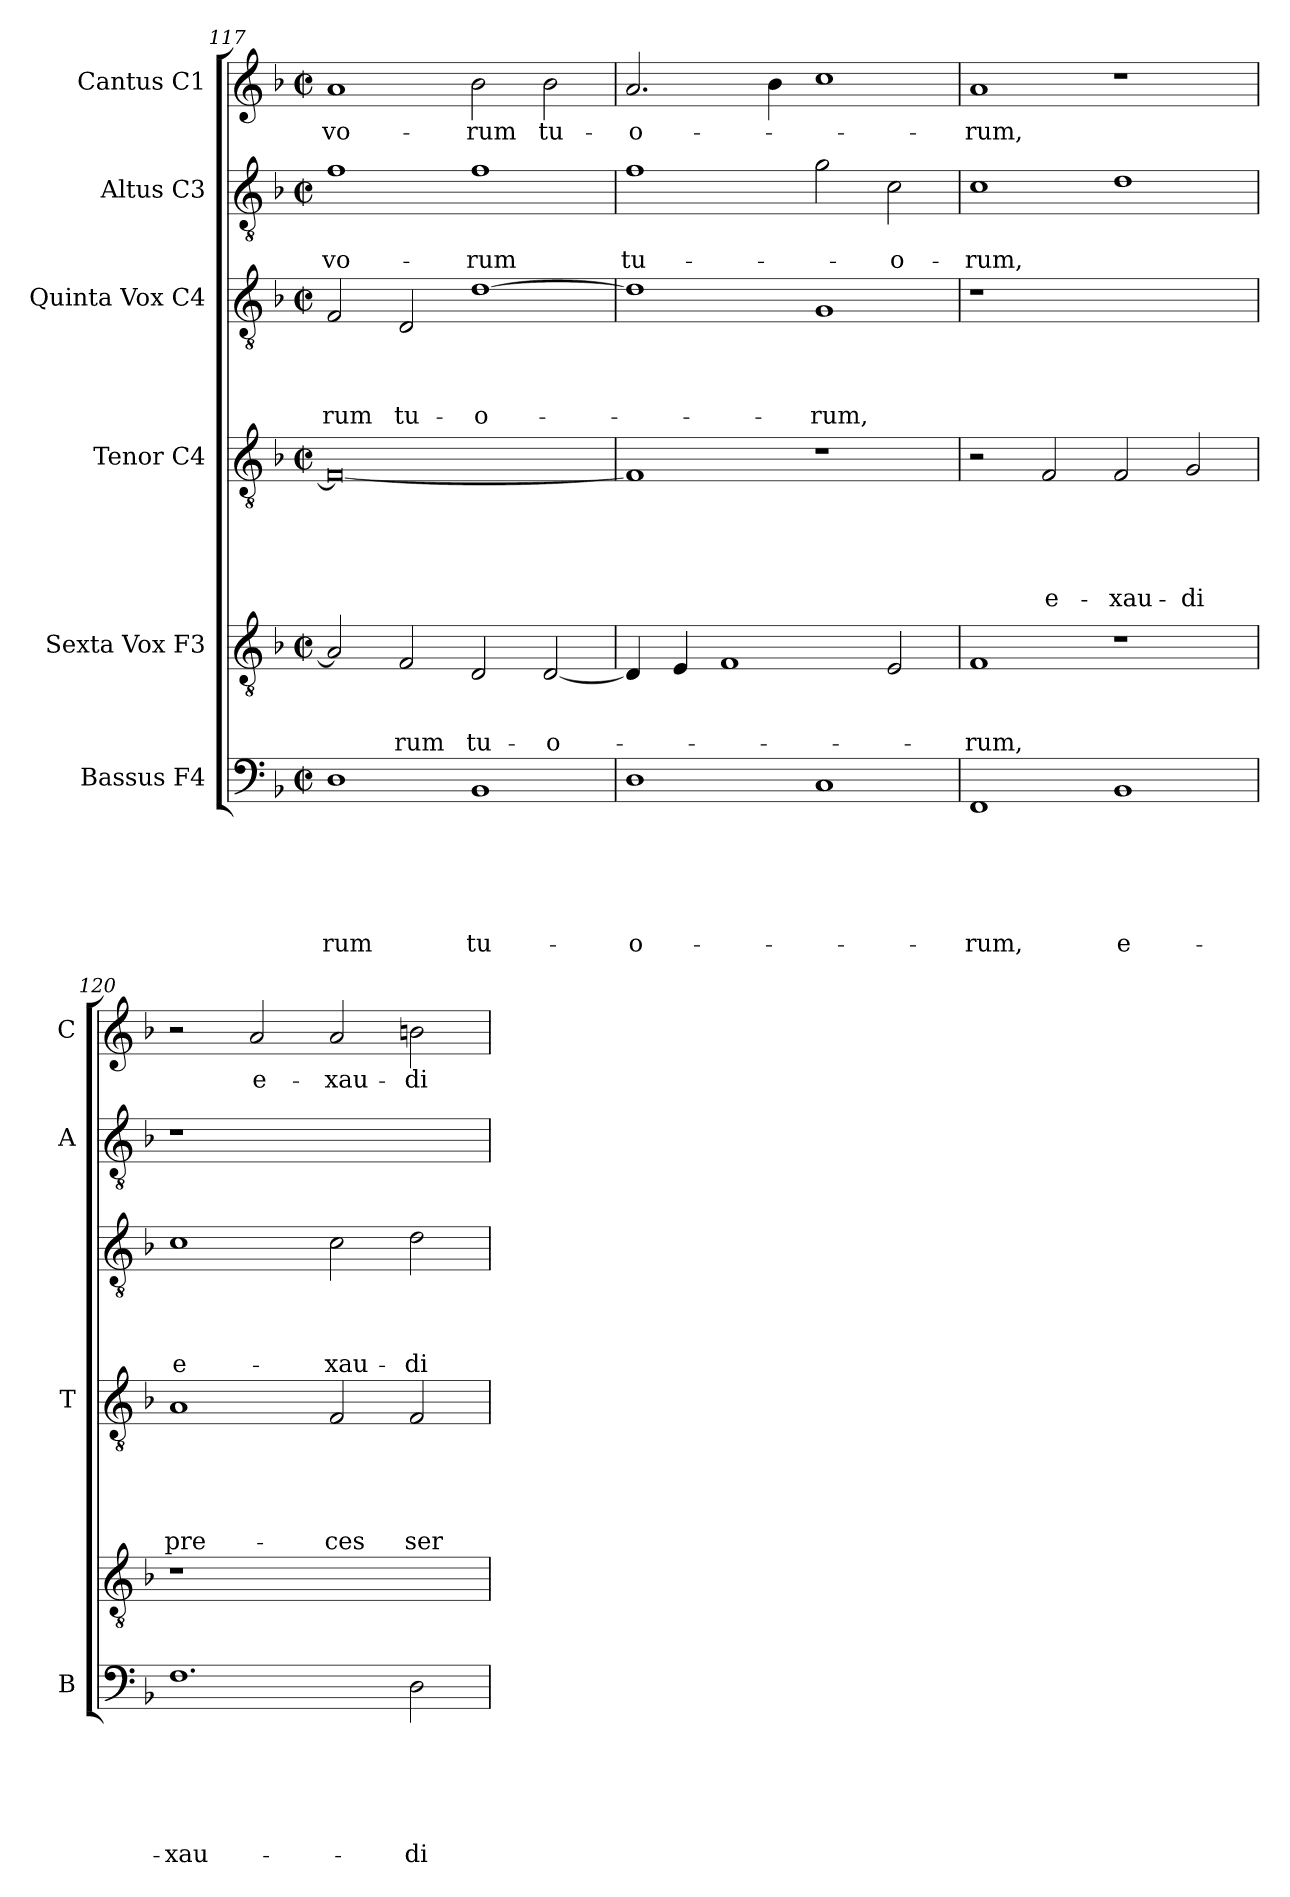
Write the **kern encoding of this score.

**kern	**text	**text	**text	**text	**text	**text	**kern	**text	**text	**text	**kern	**text	**text	**text	**text	**text	**kern	**text	**text	**text	**text	**kern	**text	**text	**kern	**text
*part6	*part6	*part6	*part6	*part6	*part6	*part6	*part5	*part5	*part5	*part5	*part4	*part4	*part4	*part4	*part4	*part4	*part3	*part3	*part3	*part3	*part3	*part2	*part2	*part2	*part1	*part1
*staff6	*staff6	*staff6	*staff6	*staff6	*staff6	*staff6	*staff5	*staff5	*staff5	*staff5	*staff4	*staff4	*staff4	*staff4	*staff4	*staff4	*staff3	*staff3	*staff3	*staff3	*staff3	*staff2	*staff2	*staff2	*staff1	*staff1
*I"Bassus F4	*	*	*	*	*	*	*I"Sexta Vox F3	*	*	*	*I"Tenor C4	*	*	*	*	*	*I"Quinta Vox C4	*	*	*	*	*I"Altus C3	*	*	*I"Cantus C1	*
*I'B	*	*	*	*	*	*	*	*	*	*	*I'T	*	*	*	*	*	*	*	*	*	*	*I'A	*	*	*I'C	*
*clefF4	*	*	*	*	*	*	*clefGv2	*	*	*	*clefGv2	*	*	*	*	*	*clefGv2	*	*	*	*	*clefGv2	*	*	*clefG2	*
*k[b-]	*	*	*	*	*	*	*k[b-]	*	*	*	*k[b-]	*	*	*	*	*	*k[b-]	*	*	*	*	*k[b-]	*	*	*k[b-]	*
*F:	*	*	*	*	*	*	*F:	*	*	*	*F:	*	*	*	*	*	*F:	*	*	*	*	*F:	*	*	*F:	*
*M2/2	*	*	*	*	*	*	*M2/2	*	*	*	*M2/2	*	*	*	*	*	*M2/2	*	*	*	*	*M2/2	*	*	*M2/2	*
*met(c|)	*	*	*	*	*	*	*met(c|)	*	*	*	*met(c|)	*	*	*	*	*	*met(c|)	*	*	*	*	*met(c|)	*	*	*met(c|)	*
=117	=117	=117	=117	=117	=117	=117	=117	=117	=117	=117	=117	=117	=117	=117	=117	=117	=117	=117	=117	=117	=117	=117	=117	=117	=117	=117
!	!	!	!	!	!	!LO:LY:b	!	!	!	!	!	!	!	!	!	!	!	!	!	!	!LO:LY:b	!	!	!LO:LY:b	!	!LO:LY:b
1D	.	.	.	.	.	-rum	2A/]	.	.	.	0F_	.	.	.	.	.	2F/	.	.	.	-rum	1f	.	-vo-	1a	-vo-
!	!	!	!	!	!	!	!	!	!	!LO:LY:b	!	!	!	!	!	!	!	!	!	!	!LO:LY:b	!	!	!	!	!
.	.	.	.	.	.	.	2F/	.	.	-rum	.	.	.	.	.	.	2D/	.	.	.	tu-	.	.	.	.	.
!	!	!	!	!	!	!LO:LY:b	!	!	!	!LO:LY:b	!	!	!	!	!	!	!	!	!	!	!LO:LY:b	!	!	!LO:LY:b	!	!LO:LY:b
1BB-	.	.	.	.	.	tu-	2D/	.	.	tu-	.	.	.	.	.	.	[1d	.	.	.	-o-	1f	.	-rum	2b-\	-rum
!	!	!	!	!	!	!	!	!	!	!LO:LY:b	!	!	!	!	!	!	!	!	!	!	!	!	!	!	!	!LO:LY:b
.	.	.	.	.	.	.	[2D/	.	.	-o-	.	.	.	.	.	.	.	.	.	.	.	.	.	.	2b-\	tu-
=118	=118	=118	=118	=118	=118	=118	=118	=118	=118	=118	=118	=118	=118	=118	=118	=118	=118	=118	=118	=118	=118	=118	=118	=118	=118	=118
!	!	!	!	!	!	!LO:LY:b	!	!	!	!	!	!	!	!	!	!	!	!	!	!	!	!	!	!LO:LY:b	!	!LO:LY:b
1D	.	.	.	.	.	-o-	4D/]	.	.	.	1F]	.	.	.	.	.	1d]	.	.	.	.	1f	.	tu-	2.a/	-o-
.	.	.	.	.	.	.	4E/	.	.	.	.	.	.	.	.	.	.	.	.	.	.	.	.	.	.	.
.	.	.	.	.	.	.	1F	.	.	.	.	.	.	.	.	.	.	.	.	.	.	.	.	.	.	.
.	.	.	.	.	.	.	.	.	.	.	.	.	.	.	.	.	.	.	.	.	.	.	.	.	4b-\	.
!	!	!	!	!	!	!	!	!	!	!	!	!	!	!	!	!	!	!	!	!	!LO:LY:b	!	!	!	!	!
1C	.	.	.	.	.	.	.	.	.	.	1r	.	.	.	.	.	1G	.	.	.	-rum,	2g\	.	.	1cc	.
!	!	!	!	!	!	!	!	!	!	!	!	!	!	!	!	!	!	!	!	!	!	!	!	!LO:LY:b	!	!
.	.	.	.	.	.	.	2E/	.	.	.	.	.	.	.	.	.	.	.	.	.	.	2c\	.	-o-	.	.
=119	=119	=119	=119	=119	=119	=119	=119	=119	=119	=119	=119	=119	=119	=119	=119	=119	=119	=119	=119	=119	=119	=119	=119	=119	=119	=119
!	!	!	!	!	!	!LO:LY:b	!	!	!	!LO:LY:b	!	!	!	!	!	!	!	!	!	!	!	!	!	!LO:LY:b	!	!LO:LY:b
1FF	.	.	.	.	.	-rum,	1F	.	.	-rum,	2r	.	.	.	.	.	1r	.	.	.	.	1c	.	-rum,	1a	-rum,
!	!	!	!	!	!	!	!	!	!	!	!	!	!	!	!	!LO:LY:b	!	!	!	!	!	!	!	!	!	!
.	.	.	.	.	.	.	.	.	.	.	2F/	.	.	.	.	e-	.	.	.	.	.	.	.	.	.	.
!	!	!	!	!	!	!LO:LY:b	!	!	!	!	!	!	!	!	!	!LO:LY:b	!	!	!	!	!	!	!	!	!	!
1BB-	.	.	.	.	.	e-	1r	.	.	.	2F/	.	.	.	.	-xau-	1ryy	.	.	.	.	1d	.	.	1r	.
!	!	!	!	!	!	!	!	!	!	!	!	!	!	!	!	!LO:LY:b	!	!	!	!	!	!	!	!	!	!
.	.	.	.	.	.	.	.	.	.	.	2G/	.	.	.	.	-di	.	.	.	.	.	.	.	.	.	.
!!LO:LB:g=z
=120	=120	=120	=120	=120	=120	=120	=120	=120	=120	=120	=120	=120	=120	=120	=120	=120	=120	=120	=120	=120	=120	=120	=120	=120	=120	=120
!	!	!	!	!	!	!LO:LY:b	!	!	!	!	!	!	!	!	!	!LO:LY:b	!	!	!	!	!LO:LY:b	!	!	!	!	!
1.F	.	.	.	.	.	-xau-	1r	.	.	.	1A	.	.	.	.	pre-	1c	.	.	.	e-	1r	.	.	2r	.
!	!	!	!	!	!	!	!	!	!	!	!	!	!	!	!	!	!	!	!	!	!	!	!	!	!	!LO:LY:b
.	.	.	.	.	.	.	.	.	.	.	.	.	.	.	.	.	.	.	.	.	.	.	.	.	2a/	e-
!	!	!	!	!	!	!	!	!	!	!	!	!	!	!	!	!LO:LY:b	!	!	!	!	!LO:LY:b	!	!	!	!	!LO:LY:b
.	.	.	.	.	.	.	1ryy	.	.	.	2F/	.	.	.	.	-ces	2c\	.	.	.	-xau-	1ryy	.	.	2a/	-xau-
!	!	!	!	!	!	!LO:LY:b	!	!	!	!	!	!	!	!	!	!LO:LY:b	!	!	!	!	!LO:LY:b	!	!	!	!	!LO:LY:b
2D\	.	.	.	.	.	-di	.	.	.	.	2F/	.	.	.	.	ser-	2d\	.	.	.	-di	.	.	.	2bn\	-di
=	=	=	=	=	=	=	=	=	=	=	=	=	=	=	=	=	=	=	=	=	=	=	=	=	=	=
*-	*-	*-	*-	*-	*-	*-	*-	*-	*-	*-	*-	*-	*-	*-	*-	*-	*-	*-	*-	*-	*-	*-	*-	*-	*-	*-
